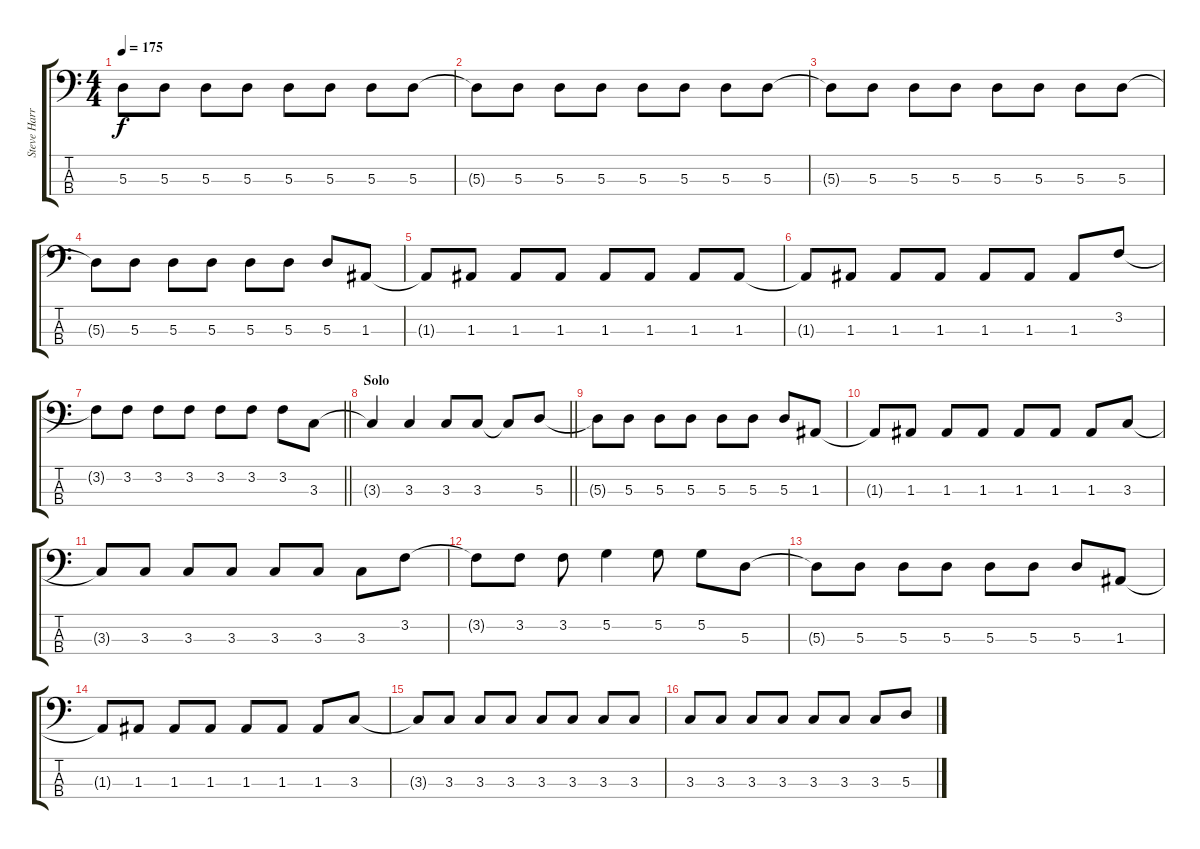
\track ("Steve Harris" "Steve Harr") {instrument electricbassfinger}
\staff {score tabs}
\tuning (G2 D2 A1 E1) {hide}
\ts (4 4)
\tempo 175
\clef f4
\ks c
5.3{t}.8{dy f} 5.3.8 5.3.8 5.3.8 5.3.8 5.3.8 5.3.8 5.3.8 |
5.3{t}.8 5.3.8 5.3.8 5.3.8 5.3.8 5.3.8 5.3.8 5.3.8 |
5.3{t}.8 5.3.8 5.3.8 5.3.8 5.3.8 5.3.8 5.3.8 5.3.8 |
5.3{t}.8 5.3.8 5.3.8 5.3.8 5.3.8 5.3.8 5.3.8 1.3.8 |
1.3{t}.8 1.3.8 1.3.8 1.3.8 1.3.8 1.3.8 1.3.8 1.3.8 |
1.3{t}.8 1.3.8 1.3.8 1.3.8 1.3.8 1.3.8 1.3.8 3.2.8 |
\barLineRight lightlight
3.2{t}.8 3.2.8 3.2.8 3.2.8 3.2.8 3.2.8 3.2.8 3.3.8 |
\section ("" "Solo")
\barLineRight lightlight
3.3{t}.4 3.3.4 3.3.8 3.3.8 3.3{t}.8 5.3.8 |
5.3{t}.8 5.3.8 5.3.8 5.3.8 5.3.8 5.3.8 5.3.8 1.3.8 |
1.3{t}.8 1.3.8 1.3.8 1.3.8 1.3.8 1.3.8 1.3.8 3.3.8 |
3.3{t}.8 3.3.8 3.3.8 3.3.8 3.3.8 3.3.8 3.3.8 3.2.8 |
3.2{t}.8 3.2.8 3.2.8 5.2.4 5.2.8 5.2.8 5.3.8 |
5.3{t}.8 5.3.8 5.3.8 5.3.8 5.3.8 5.3.8 5.3.8 1.3.8 |
1.3{t}.8 1.3.8 1.3.8 1.3.8 1.3.8 1.3.8 1.3.8 3.3.8 |
3.3{t}.8 3.3.8 3.3.8 3.3.8 3.3.8 3.3.8 3.3.8 3.3.8 |
3.3.8 3.3.8 3.3.8 3.3.8 3.3.8 3.3.8 3.3.8 5.3.8
